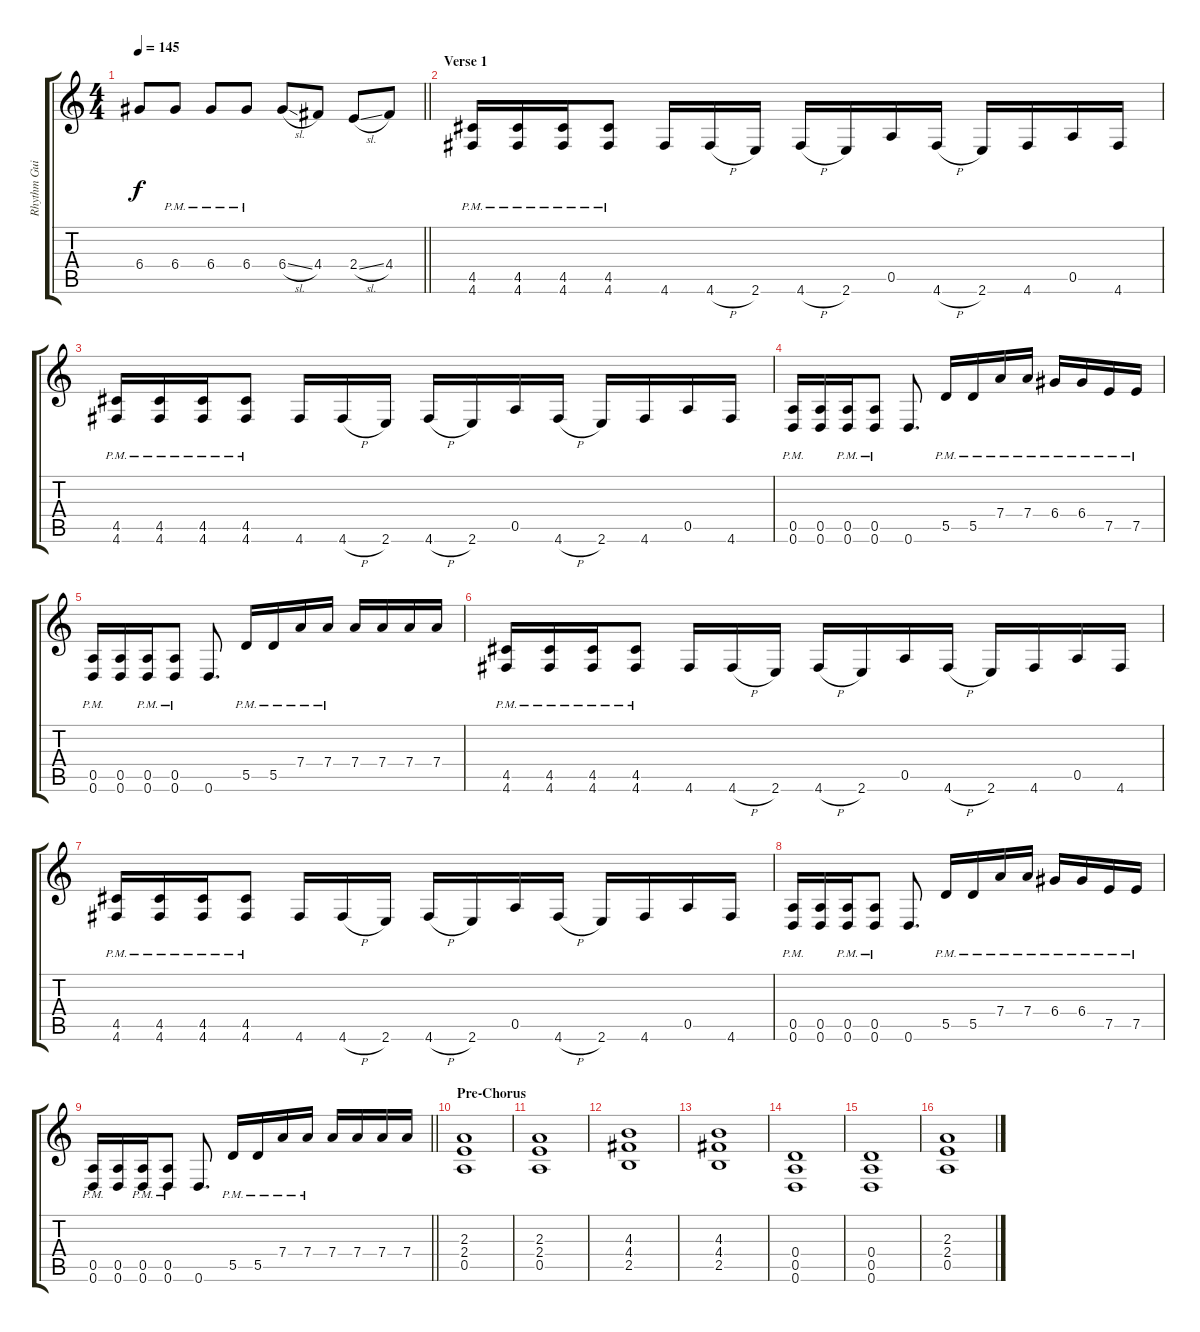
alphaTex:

\track ("Rhythm Guitar 1" "Rhythm Gui") {instrument distortionguitar}
\staff {score tabs}
\tuning (E4 B3 G3 D3 A2 D2) {hide}
\ts (4 4)
\tempo 145
\clef g2
\barLineRight lightlight
\ks c
6.4{t}.8{dy f} 6.4{pm}.8 6.4{pm}.8 6.4{pm}.8 6.4{sl}.8 4.4.8 2.4{sl}.8 4.4.8 |
\section ("" "Verse 1")
(4.5{pm} 4.6{pm}).16 (4.5{pm} 4.6{pm}).16 (4.5{pm} 4.6{pm}).16 (4.5{pm} 4.6{pm}).8 4.6.16 4.6{h}.16 2.6.16 4.6{h}.16 2.6.16 0.5.16 4.6{h}.16 2.6.16 4.6.16 0.5.16 4.6.16 |
(4.5{pm} 4.6{pm}).16 (4.5{pm} 4.6{pm}).16 (4.5{pm} 4.6{pm}).16 (4.5{pm} 4.6{pm}).8 4.6.16 4.6{h}.16 2.6.16 4.6{h}.16 2.6.16 0.5.16 4.6{h}.16 2.6.16 4.6.16 0.5.16 4.6.16 |
(0.5{pm} 0.6{pm}).16 (0.5 0.6).16 (0.5{pm} 0.6{pm}).16 (0.5{pm} 0.6{pm}).8 0.6.8{d} 5.5{pm}.16 5.5{pm}.16 7.4{pm}.16 7.4{pm}.16 6.4{pm}.16 6.4{pm}.16 7.5{pm}.16 7.5{pm}.16 |
(0.5{pm} 0.6{pm}).16 (0.5 0.6).16 (0.5{pm} 0.6{pm}).16 (0.5{pm} 0.6{pm}).8 0.6.8{d} 5.5{pm}.16 5.5{pm}.16 7.4{pm}.16 7.4{pm}.16 7.4.16 7.4.16 7.4.16 7.4.16 |
(4.5{pm} 4.6{pm}).16 (4.5{pm} 4.6{pm}).16 (4.5{pm} 4.6{pm}).16 (4.5{pm} 4.6{pm}).8 4.6.16 4.6{h}.16 2.6.16 4.6{h}.16 2.6.16 0.5.16 4.6{h}.16 2.6.16 4.6.16 0.5.16 4.6.16 |
(4.5{pm} 4.6{pm}).16 (4.5{pm} 4.6{pm}).16 (4.5{pm} 4.6{pm}).16 (4.5{pm} 4.6{pm}).8 4.6.16 4.6{h}.16 2.6.16 4.6{h}.16 2.6.16 0.5.16 4.6{h}.16 2.6.16 4.6.16 0.5.16 4.6.16 |
(0.5{pm} 0.6{pm}).16 (0.5 0.6).16 (0.5{pm} 0.6{pm}).16 (0.5{pm} 0.6{pm}).8 0.6.8{d} 5.5{pm}.16 5.5{pm}.16 7.4{pm}.16 7.4{pm}.16 6.4{pm}.16 6.4{pm}.16 7.5{pm}.16 7.5{pm}.16 |
\barLineRight lightlight
(0.5{pm} 0.6{pm}).16 (0.5 0.6).16 (0.5{pm} 0.6{pm}).16 (0.5{pm} 0.6{pm}).8 0.6.8{d} 5.5{pm}.16 5.5{pm}.16 7.4{pm}.16 7.4{pm}.16 7.4.16 7.4.16 7.4.16 7.4.16 |
\section ("" "Pre-Chorus")
(2.3 2.4 0.5).1 |
(2.3 2.4 0.5).1 |
(4.3 4.4 2.5).1 |
(4.3 4.4 2.5).1 |
(0.4 0.5 0.6).1 |
(0.4 0.5 0.6).1 |
(2.3 2.4 0.5).1
